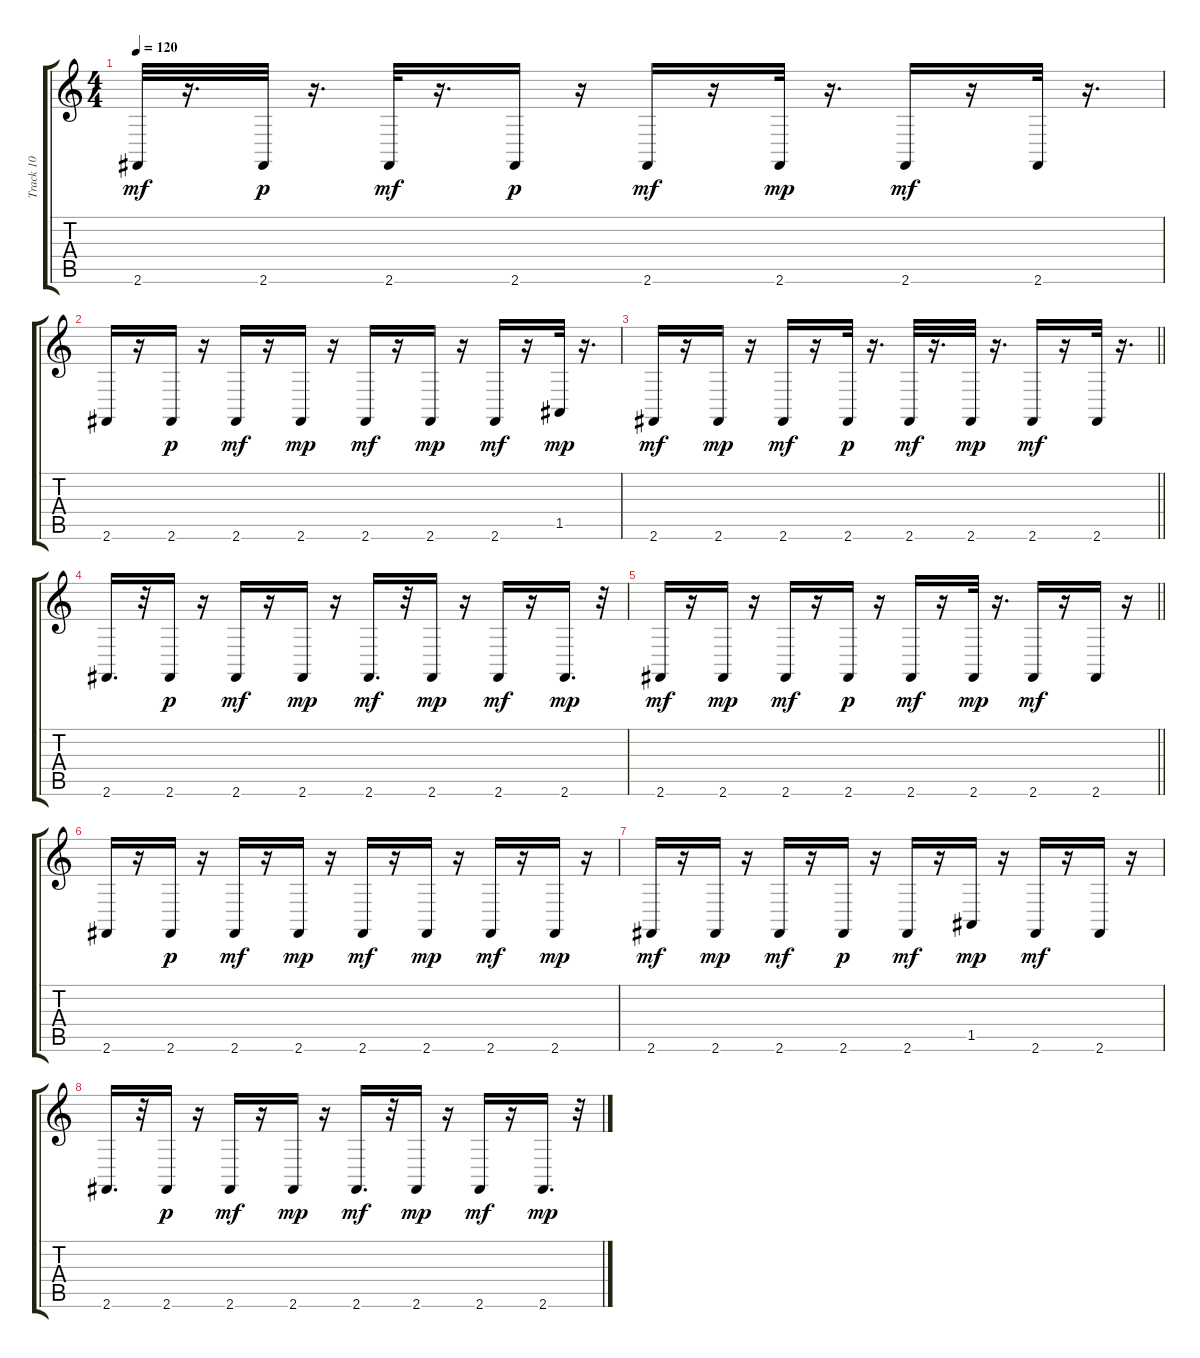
\track ("Track 10" "Track 10") {instrument celesta}
\staff {score tabs}
\tuning (E4 B3 G3 D3 A2 E2) {hide}
\ts (4 4)
\tempo 120
\clef g2
\ks c
2.6.32{dy mf} r.16{d} 2.6.32{dy p} r.16{d} 2.6.32{dy mf} r.16{d} 2.6.16{dy p} r.16 2.6.16{dy mf} r.16 2.6.32{dy mp} r.16{d} 2.6.16{dy mf} r.16 2.6.32 r.16{d} |
2.6.16 r.16 2.6.16{dy p} r.16 2.6.16{dy mf} r.16 2.6.16{dy mp} r.16 2.6.16{dy mf} r.16 2.6.16{dy mp} r.16 2.6.16{dy mf} r.16 1.5.32{dy mp} r.16{d} |
\barLineRight lightlight
2.6.16{dy mf} r.16 2.6.16{dy mp} r.16 2.6.16{dy mf} r.16 2.6.32{dy p} r.16{d} 2.6.32{dy mf} r.16{d} 2.6.32{dy mp} r.16{d} 2.6.16{dy mf} r.16 2.6.32 r.16{d} |
2.6.16{d} r.32 2.6.16{dy p} r.16 2.6.16{dy mf} r.16 2.6.16{dy mp} r.16 2.6.16{d dy mf} r.32 2.6.16{dy mp} r.16 2.6.16{dy mf} r.16 2.6.16{d dy mp} r.32 |
\barLineRight lightlight
2.6.16{dy mf} r.16 2.6.16{dy mp} r.16 2.6.16{dy mf} r.16 2.6.16{dy p} r.16 2.6.16{dy mf} r.16 2.6.32{dy mp} r.16{d} 2.6.16{dy mf} r.16 2.6.16 r.16 |
2.6.16 r.16 2.6.16{dy p} r.16 2.6.16{dy mf} r.16 2.6.16{dy mp} r.16 2.6.16{dy mf} r.16 2.6.16{dy mp} r.16 2.6.16{dy mf} r.16 2.6.16{dy mp} r.16 |
2.6.16{dy mf} r.16 2.6.16{dy mp} r.16 2.6.16{dy mf} r.16 2.6.16{dy p} r.16 2.6.16{dy mf} r.16 1.5.16{dy mp} r.16 2.6.16{dy mf} r.16 2.6.16 r.16 |
2.6.16{d} r.32 2.6.16{dy p} r.16 2.6.16{dy mf} r.16 2.6.16{dy mp} r.16 2.6.16{d dy mf} r.32 2.6.16{dy mp} r.16 2.6.16{dy mf} r.16 2.6.16{d dy mp} r.32
